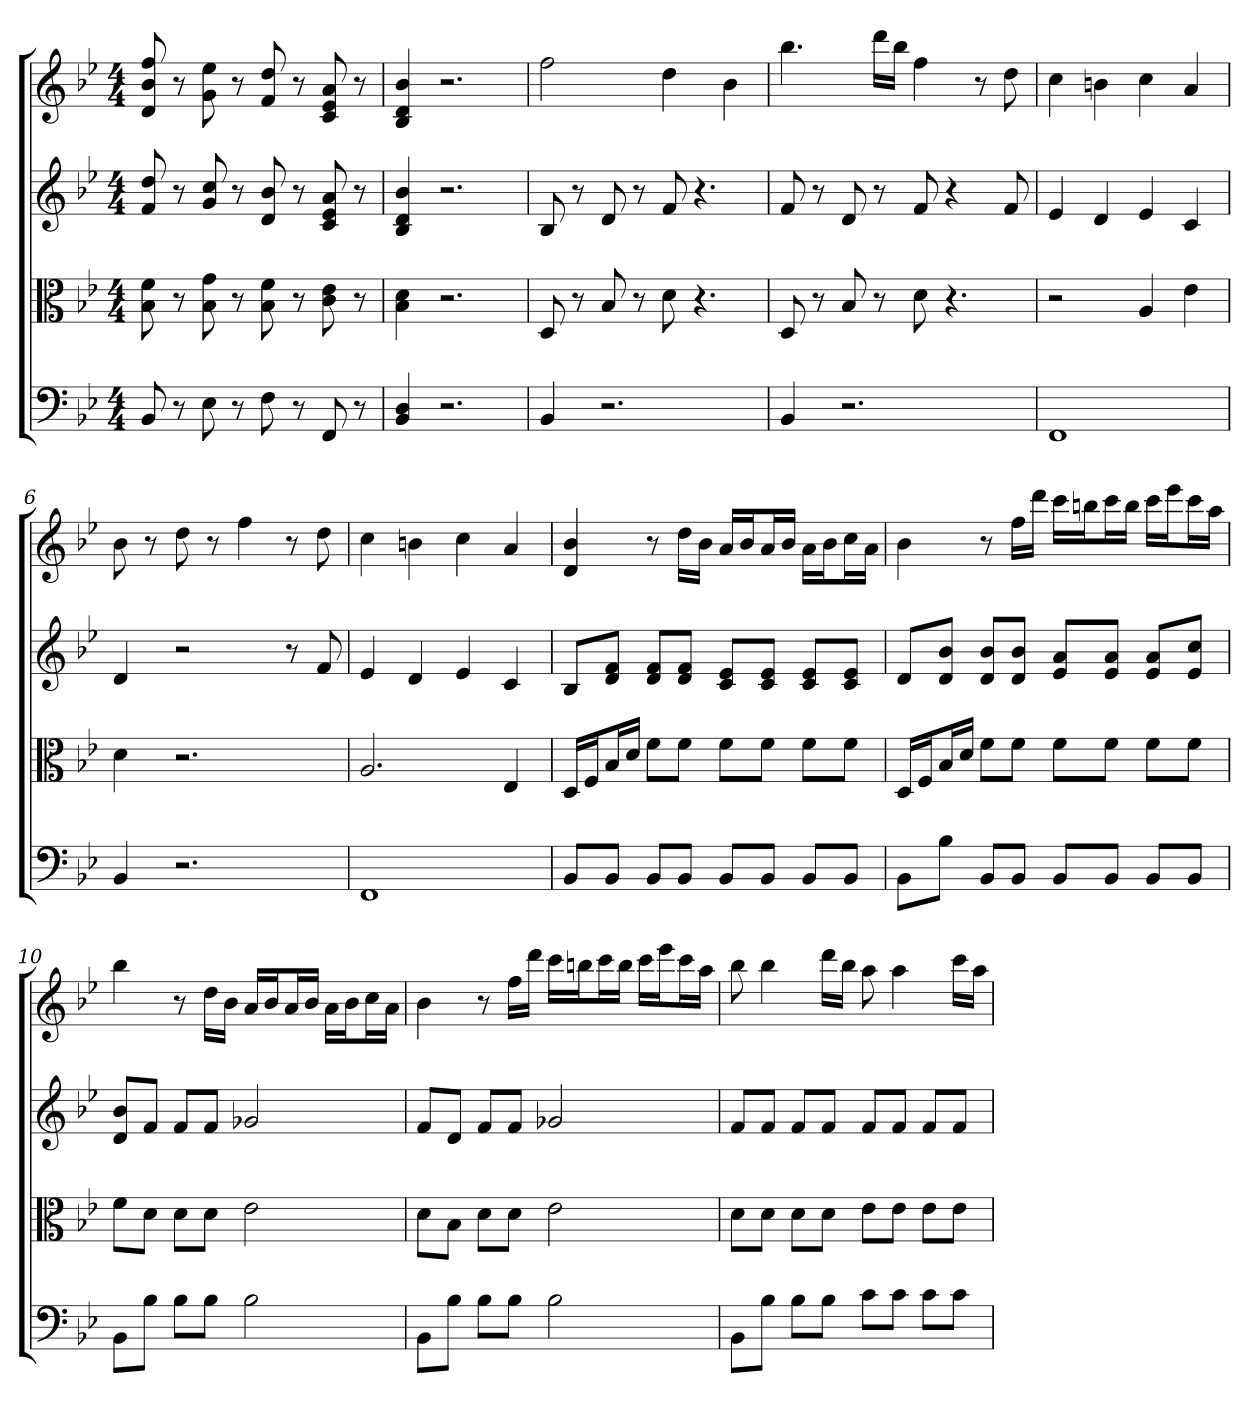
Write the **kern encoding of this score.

**kern	**kern	**kern	**kern
*part4	*part3	*part2	*part1
*staff4	*staff3	*staff2	*staff1
*clefF4	*clefC3	*	*
*k[b-e-]	*k[b-e-]	*k[b-e-]	*k[b-e-]
*B-:	*B-:	*B-:	*B-:
*M4/4	*M4/4	*M4/4	*M4/4
=1	=1	=1	=1
8BB-	8B- 8f	8f 8dd	8d 8b- 8ff
8r	8r	8r	8r
8E-	8B- 8g	8g 8cc	8g 8ee-
8r	8r	8r	8r
8F	8B- 8f	8d 8b-	8f 8dd
8r	8r	8r	8r
8FF	8c 8e-	8c 8e- 8a	8c 8e- 8a
8r	8r	8r	8r
=2	=2	=2	=2
4BB- 4D	4B- 4d	4B- 4d 4b-	4B- 4d 4b-
2.r	2.r	2.r	2.r
=3	=3	=3	=3
4BB-	8D	8B-	2ff
.	8r	8r	.
2.r	8B-	8d	.
.	8r	8r	.
.	8d	8f	4dd
.	4.r	4.r	.
.	.	.	4b-
=4	=4	=4	=4
4BB-	8D	8f	4.bb-
.	8r	8r	.
2.r	8B-	8d	.
.	8r	8r	16dddLL
.	.	.	16bb-JJ
.	8d	8f	4ff
.	4.r	4r	.
.	.	.	8r
.	.	8f	8dd
=5	=5	=5	=5
1FF	2r	4e-	4cc
.	.	4d	4bn
.	4A	4e-	4cc
.	4e-	4c	4a
=6	=6	=6	=6
4BB-	4d	4d	8b-
.	.	.	8r
2.r	2.r	2r	8dd
.	.	.	8r
.	.	.	4ff
.	.	8r	8r
.	.	8f	8dd
=7	=7	=7	=7
1FF	2.A	4e-	4cc
.	.	4d	4bn
.	.	4e-	4cc
.	4E-	4c	4a
=8	=8	=8	=8
8BB-/L	16D/LL	8B-L	4d 4b-
.	16F/J	.	.
8BB-/J	16B-/L	8d 8fJ	.
.	16d/JJ	.	.
8BB-/L	8f\L	8d 8fL	8r
8BB-/J	8f\J	8d 8fJ	16ddLL
.	.	.	16b-JJ
8BB-/L	8f\L	8c 8e-L	16aLL
.	.	.	16b-J
8BB-/J	8f\J	8c 8e-J	16aL
.	.	.	16b-JJ
8BB-/L	8f\L	8c 8e-L	16aLL
.	.	.	16b-J
8BB-/J	8f\J	8c 8e-J	16ccL
.	.	.	16aJJ
=9	=9	=9	=9
8BB-\L	16D/LL	8dL	4b-
.	16F/J	.	.
8B-\J	16B-/L	8d 8b-J	.
.	16d/JJ	.	.
8BB-/L	8f\L	8d 8b-L	8r
8BB-/J	8f\J	8d 8b-J	16ffLL
.	.	.	16dddJJ
8BB-/L	8f\L	8e- 8aL	16cccLL
.	.	.	16bbnJ
8BB-/J	8f\J	8e- 8aJ	16cccL
.	.	.	16bbJJ
8BB-/L	8f\L	8e- 8aL	16cccLL
.	.	.	16eee-J
8BB-/J	8f\J	8e- 8ccJ	16cccL
.	.	.	16aaJJ
=10	=10	=10	=10
8BB-\L	8f\L	8d 8b-L	4bb-
8B-\J	8d\J	8fJ	.
8B-\L	8d\L	8fL	8r
8B-\J	8d\J	8fJ	16ddLL
.	.	.	16b-JJ
2B-	2e-	2g-X	16aLL
.	.	.	16b-J
.	.	.	16aL
.	.	.	16b-JJ
.	.	.	16aLL
.	.	.	16b-J
.	.	.	16ccL
.	.	.	16aJJ
=11	=11	=11	=11
8BB-\L	8d\L	8fL	4b-
8B-\J	8B-\J	8dJ	.
8B-\L	8d\L	8fL	8r
8B-\J	8d\J	8fJ	16ffLL
.	.	.	16dddJJ
2B-	2e-	2g-X	16cccLL
.	.	.	16bbnJ
.	.	.	16cccL
.	.	.	16bbJJ
.	.	.	16cccLL
.	.	.	16eee-J
.	.	.	16cccL
.	.	.	16aaJJ
=12	=12	=12	=12
8BB-\L	8d\L	8fL	8bb-
8B-\J	8d\J	8fJ	4bb-
8B-\L	8d\L	8fL	.
8B-\J	8d\J	8fJ	16dddLL
.	.	.	16bb-JJ
8c\L	8e-\L	8fL	8aa
8c\J	8e-\J	8fJ	4aa
8c\L	8e-\L	8fL	.
8c\J	8e-\J	8fJ	16cccLL
.	.	.	16aaJJ
=	=	=	=
*-	*-	*-	*-
